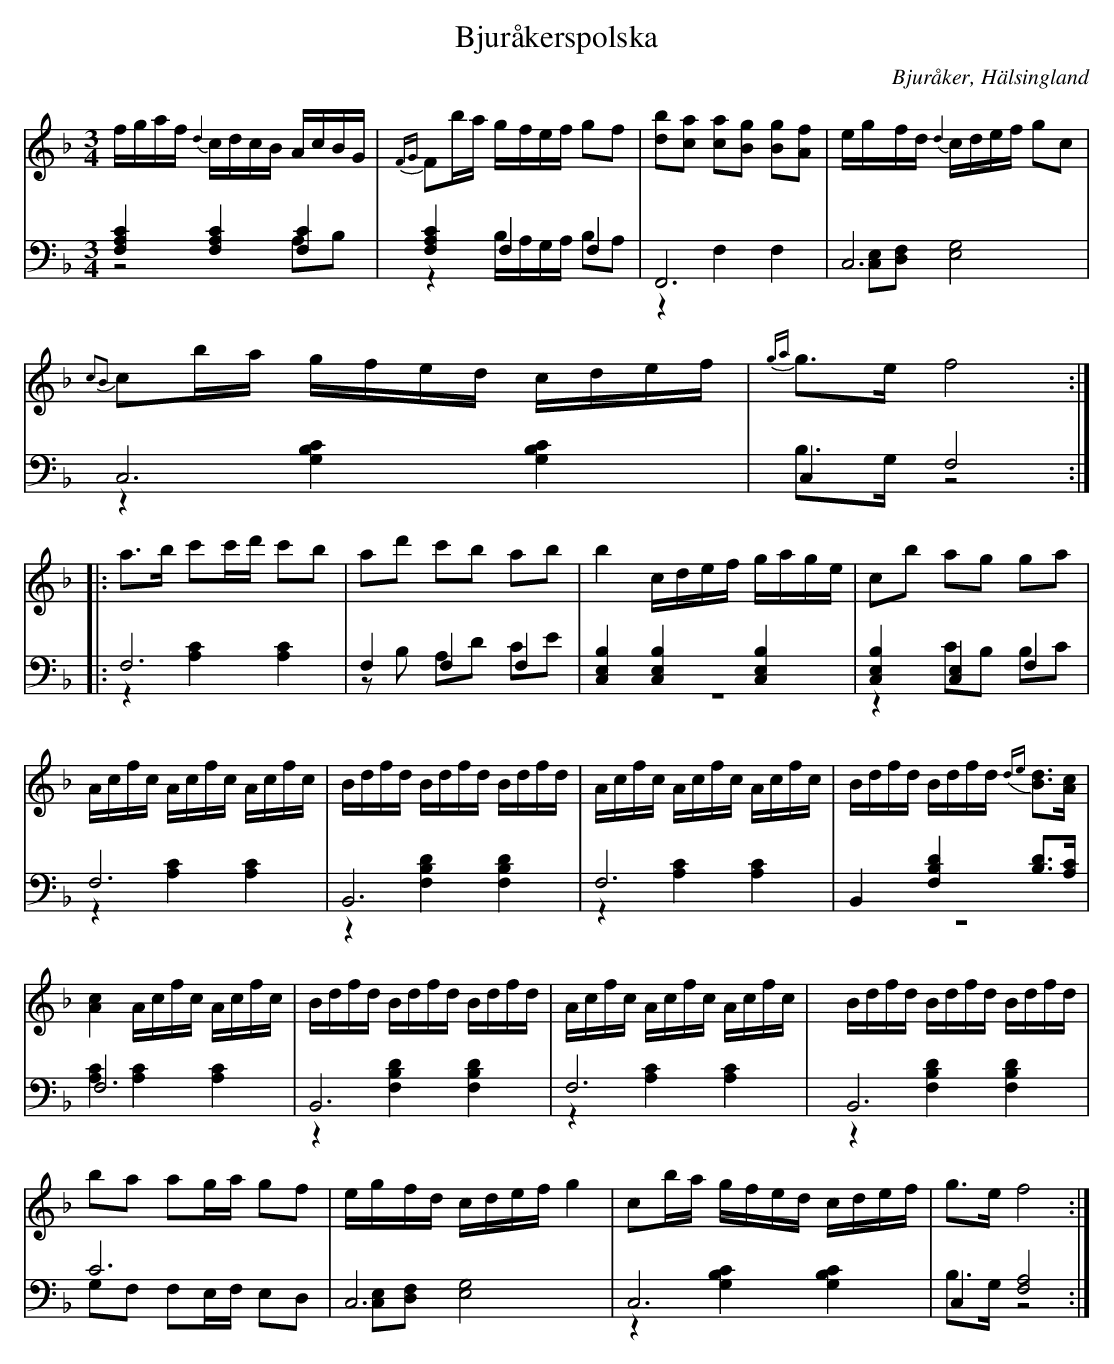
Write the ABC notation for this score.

X:1
T: Bjuråkerspolska
O: Bjuråker, Hälsingland
M: 3/4
L: 1/16
K: F
V:1
V:2
V:3 merge
V:1
fgaf {d2}cdcB AcBG|{FG}F2ba gfef g2f2|[d2b2][c2a2] [c2a2][B2g2] [B2g2][A2f2] |egfd {d2}cdef g2c2|
{c2B2}c2ba gfed cdef|{ga}g2>e2 f8:|
|:a2>b2 c'2c'd' c'2b2|a2d'2 c'2b2 a2b2|b4 cdef gage|c2b2 a2g2 g2a2|
Acfc Acfc Acfc|Bdfd Bdfd Bdfd|Acfc Acfc Acfc|Bdfd Bdfd {de}[B2d2]>[A2c2]|
[A4c4] Acfc Acfc|Bdfd Bdfd Bdfd|Acfc Acfc Acfc|Bdfd Bdfd Bdfd|
b2a2 a2ga g2f2|egfd cdef g4|c2ba gfed cdef|g2>e2 f8:|
V:2 clef=bass
[F,4A,4C4] [F,4A,4C4] [F,4C4]|[F,4A,4C4] F,4 F,4|F,,12|C,12|
C,12|C,4 F,8:|
|:F,12|F,4 F,4 F,4|[C,4E,4B,4] [C,4E,4B,4] [C,4E,4B,4]|[C,4E,4B,4] [C,4E,4] F,4|
F,12|B,,12|F,12|B,,4 [F,4B,4D4] [B,2D2]>[A,2C2]|
F,12|B,,12|F,12|B,,12|
C12|C,12|C,12|C,4 [F,8A,8]:|
V:3 clef=bass
z8 A,2B,2|z4 B,A,G,A, B,2A,2|z4 F,4 F,4|[C,2E,2][D,2F,2] [E,8G,8]|
z4 [G,4B,4C4] [G,4B,4C4]|B,2>G,2 z8:|
|:z4 [A,4C4] [A,4C4]|z2B,2 A,2D2 C2E2|z12|z4 C2B,2 B,2C2|
z4 [A,4C4] [A,4C4]|z4 [F,4B,4D4] [F,4B,4D4]|z4 [A,4C4] [A,4C4]|z12|
[A,4C4] [A,4C4] [A,4C4]|z4 [F,4B,4D4] [F,4B,4D4]|z4 [A,4C4] [A,4C4]|
|z4 [F,4B,4D4] [F,4B,4D4]|G,2F,2 F,2E,F, E,2D,2|[C,2E,2][D,2F,2] [E,8G,8]|z4 [G,4B,4C4] [G,4B,4C4]|B,2>G,2 z8:|
